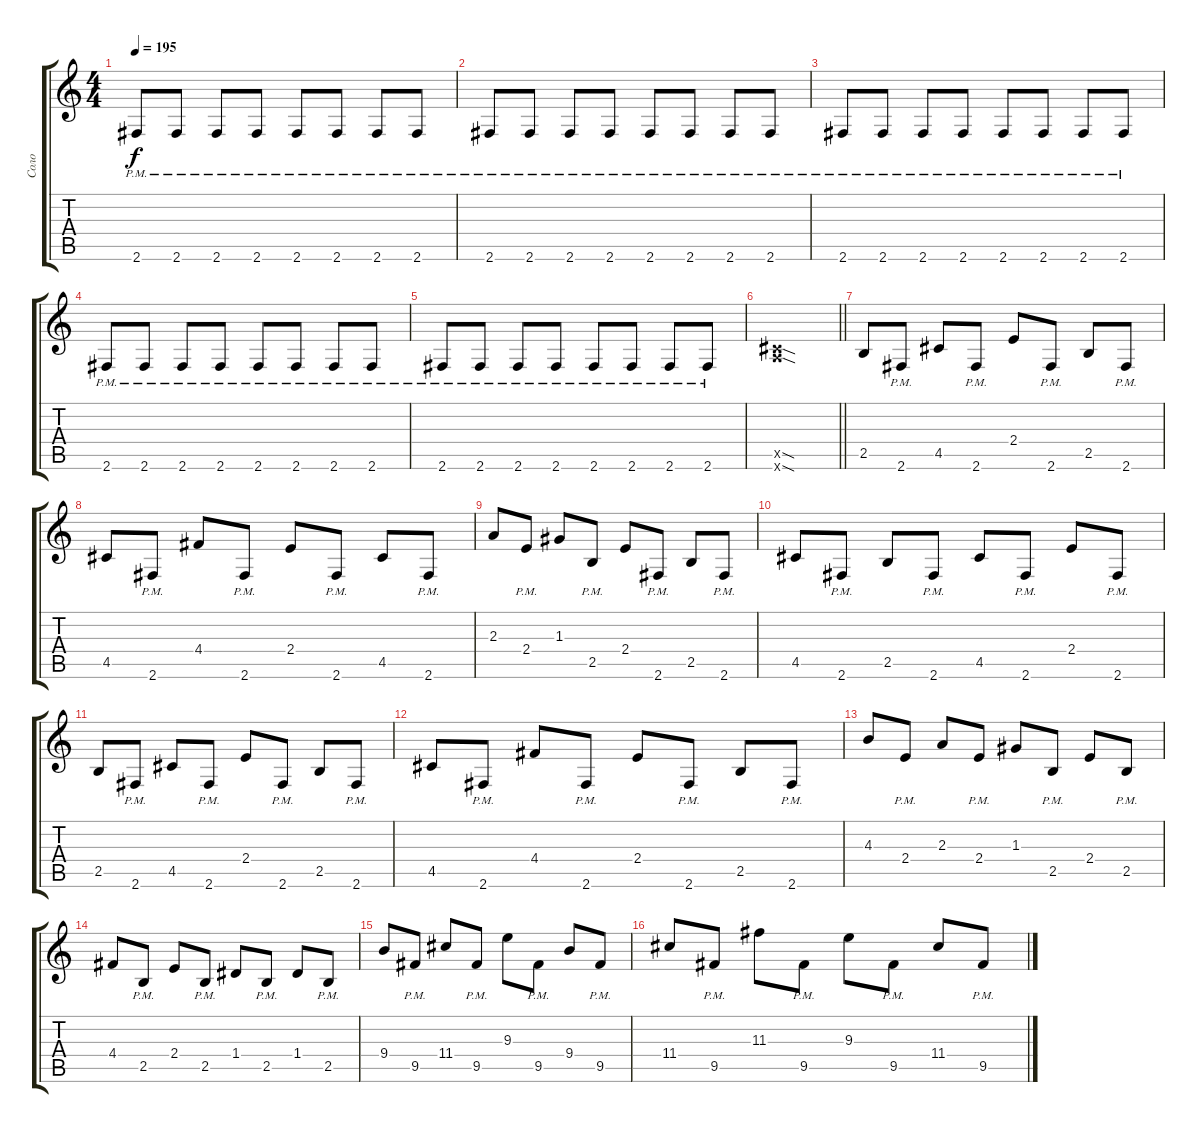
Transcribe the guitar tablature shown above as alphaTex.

\track ("Соло" "Соло") {instrument distortionguitar}
\staff {score tabs}
\tuning (E4 B3 G3 D3 A2 E2) {hide}
\ts (4 4)
\tempo 195
\clef g2
\ks c
2.6{pm}.8{dy f} 2.6{pm}.8 2.6{pm}.8 2.6{pm}.8 2.6{pm}.8 2.6{pm}.8 2.6{pm}.8 2.6{pm}.8 |
2.6{pm}.8 2.6{pm}.8 2.6{pm}.8 2.6{pm}.8 2.6{pm}.8 2.6{pm}.8 2.6{pm}.8 2.6{pm}.8 |
2.6{pm}.8 2.6{pm}.8 2.6{pm}.8 2.6{pm}.8 2.6{pm}.8 2.6{pm}.8 2.6{pm}.8 2.6{pm}.8 |
2.6{pm}.8 2.6{pm}.8 2.6{pm}.8 2.6{pm}.8 2.6{pm}.8 2.6{pm}.8 2.6{pm}.8 2.6{pm}.8 |
2.6{pm}.8 2.6{pm}.8 2.6{pm}.8 2.6{pm}.8 2.6{pm}.8 2.6{pm}.8 2.6{pm}.8 2.6{pm}.8 |
\barLineRight lightlight
(0.5{sod x} 9.6{sod x}).1 |
2.5.8 2.6{pm}.8 4.5.8 2.6{pm}.8 2.4.8 2.6{pm}.8 2.5.8 2.6{pm}.8 |
4.5.8 2.6{pm}.8 4.4.8 2.6{pm}.8 2.4.8 2.6{pm}.8 4.5.8 2.6{pm}.8 |
2.3.8 2.4{pm}.8 1.3.8 2.5{pm}.8 2.4.8 2.6{pm}.8 2.5.8 2.6{pm}.8 |
4.5.8 2.6{pm}.8 2.5.8 2.6{pm}.8 4.5.8 2.6{pm}.8 2.4.8 2.6{pm}.8 |
2.5.8 2.6{pm}.8 4.5.8 2.6{pm}.8 2.4.8 2.6{pm}.8 2.5.8 2.6{pm}.8 |
4.5.8 2.6{pm}.8 4.4.8 2.6{pm}.8 2.4.8 2.6{pm}.8 2.5.8 2.6{pm}.8 |
4.3.8 2.4{pm}.8 2.3.8 2.4{pm}.8 1.3.8 2.5{pm}.8 2.4.8 2.5{pm}.8 |
4.4.8 2.5{pm}.8 2.4.8 2.5{pm}.8 1.4.8 2.5{pm}.8 1.4.8 2.5{pm}.8 |
9.4.8 9.5{pm}.8 11.4.8 9.5{pm}.8 9.3.8 9.5{pm}.8 9.4.8 9.5{pm}.8 |
11.4.8 9.5{pm}.8 11.3.8 9.5{pm}.8 9.3.8 9.5{pm}.8 11.4.8 9.5{pm}.8
